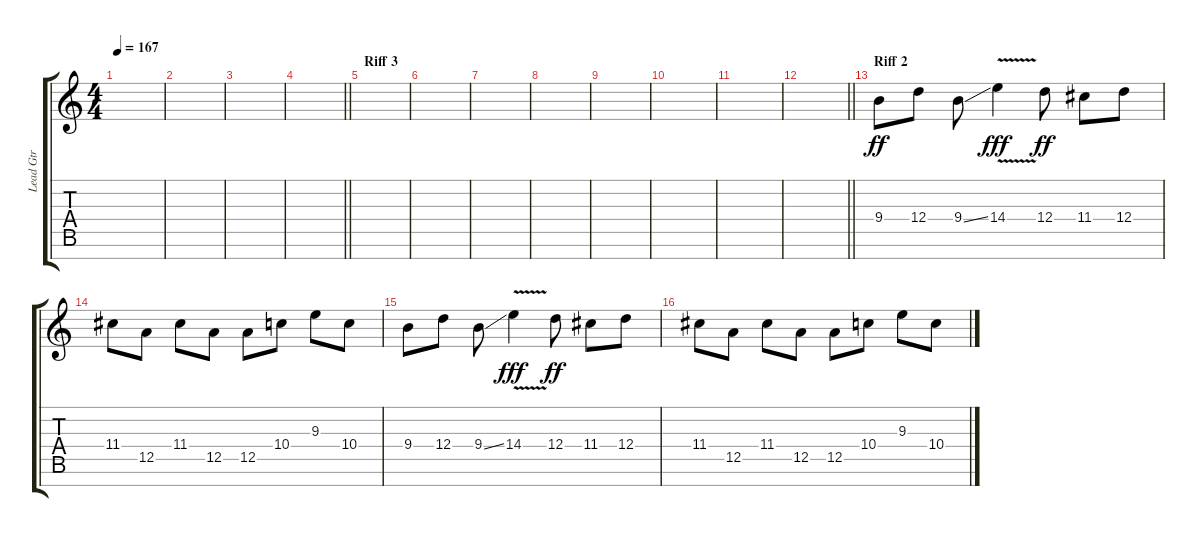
\track ("Lead Gtr" "Lead Gtr") {instrument distortionguitar}
\staff {score tabs}
\tuning (E4 B3 G3 D3 A2 E2 B1) {hide}
\ts (4 4)
\tempo 167
\clef g2
\ks c
|
|
|
\barLineRight lightlight
|
\section ("" "Riff 3")
|
|
|
|
|
|
|
\barLineRight lightlight
|
\section ("" "Riff 2")
9.4.8{dy ff} 12.4.8 9.4{ss}.8 14.4{v}.4{dy fff} 12.4.8{dy ff} 11.4.8 12.4.8 |
11.4.8 12.5.8 11.4.8 12.5.8 12.5.8 10.4.8 9.3.8 10.4.8 |
9.4.8 12.4.8 9.4{ss}.8 14.4{v}.4{dy fff} 12.4.8{dy ff} 11.4.8 12.4.8 |
11.4.8 12.5.8 11.4.8 12.5.8 12.5.8 10.4.8 9.3.8 10.4.8
